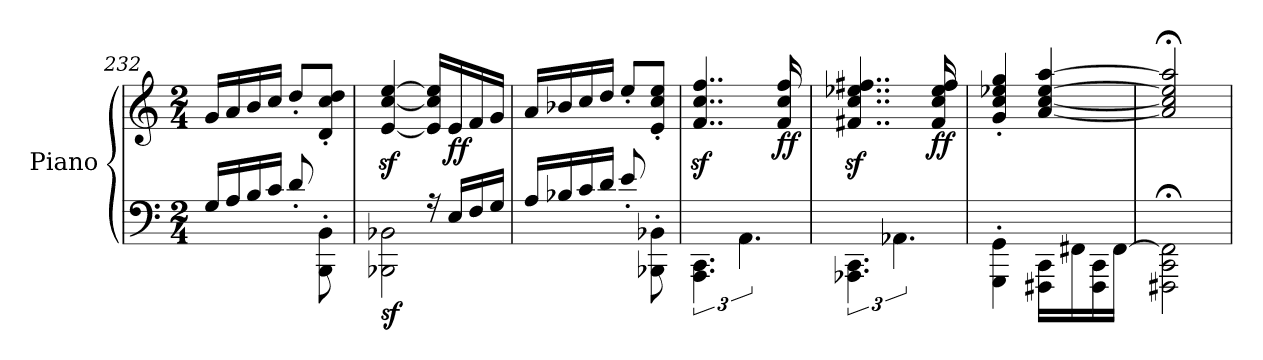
**kern	**kern	**dynam
*part1	*part1	*part1
*staff2	*staff1	*staff1/2
*I"Piano	*	*
*I'Pno.	*	*
*clefF4	*clefG2	*
*k[]	*k[]	*
*M2/4	*M2/4	*
=232	=232	=232
16G/LL	16g/LL	.
16A/	16a/	.
16B/	16b/	.
16c/JJ	16cc/JJ	.
8d'/	8dd'/L	.
8BBB\' 8BB\'	8d/' 8cc/' 8dd/'J	.
=233	=233	=233
*^	*	*
!	!	!	!LO:DY:b=2
4ryy	2BBB-X\ 2BB-X\	[4e/z< [4cc/z< [4ee/z<	sf
16r	.	16e/] 16cc/] 16ee/]LL	.
!	!	!	!LO:DY:b
16E/LL	.	16e/	ff
16F/	.	16f/	.
16G/JJ	.	16g/JJ	.
*v	*v	*	*
!!LO:PB:g=z
=234	=234	=234
16A/LL	16a/LL	.
16B-X/	16b-X/	.
16c/	16cc/	.
16d/JJ	16dd/JJ	.
8e'/	8ee'/L	.
8BBB-X\' 8BB-X\'	8e/' 8cc/' 8ee/'J	.
=235	=235	=235
6.AAA\ 6.CC\	4..f/z< 4..cc/z< 4..ff/z<	.
6.AA\	.	.
!	!	!LO:DY:b
.	16f/ 16cc/ 16ff/	ff
=236	=236	=236
6.AAA-X\ 6.CC\	4..f#X/z< 4..cc/z< 4..ee-X/z< 4..ff#X/z<	.
6.AA-X\	.	.
!	!	!LO:DY:b
.	16f#/ 16cc/ 16ee-/ 16ff#/	ff
=237	=237	=237
4GGG\' 4GG\'	4g/' 4cc/' 4ee-X/' 4gg/'	.
16FFF#X\ 16CC\LL	[4a/ [4cc/ [4ee-/ [4aa/	.
16FF#X\	.	.
16FFF#\ 16CC\	.	.
[16FF#\JJ	.	.
=238	=238	=238
2FFF#X\;< 2CC\;< 2FF#\];<	2a/];< 2cc/];< 2ee-/];< 2aa/];<	.
=	=	=
*-	*-	*-
